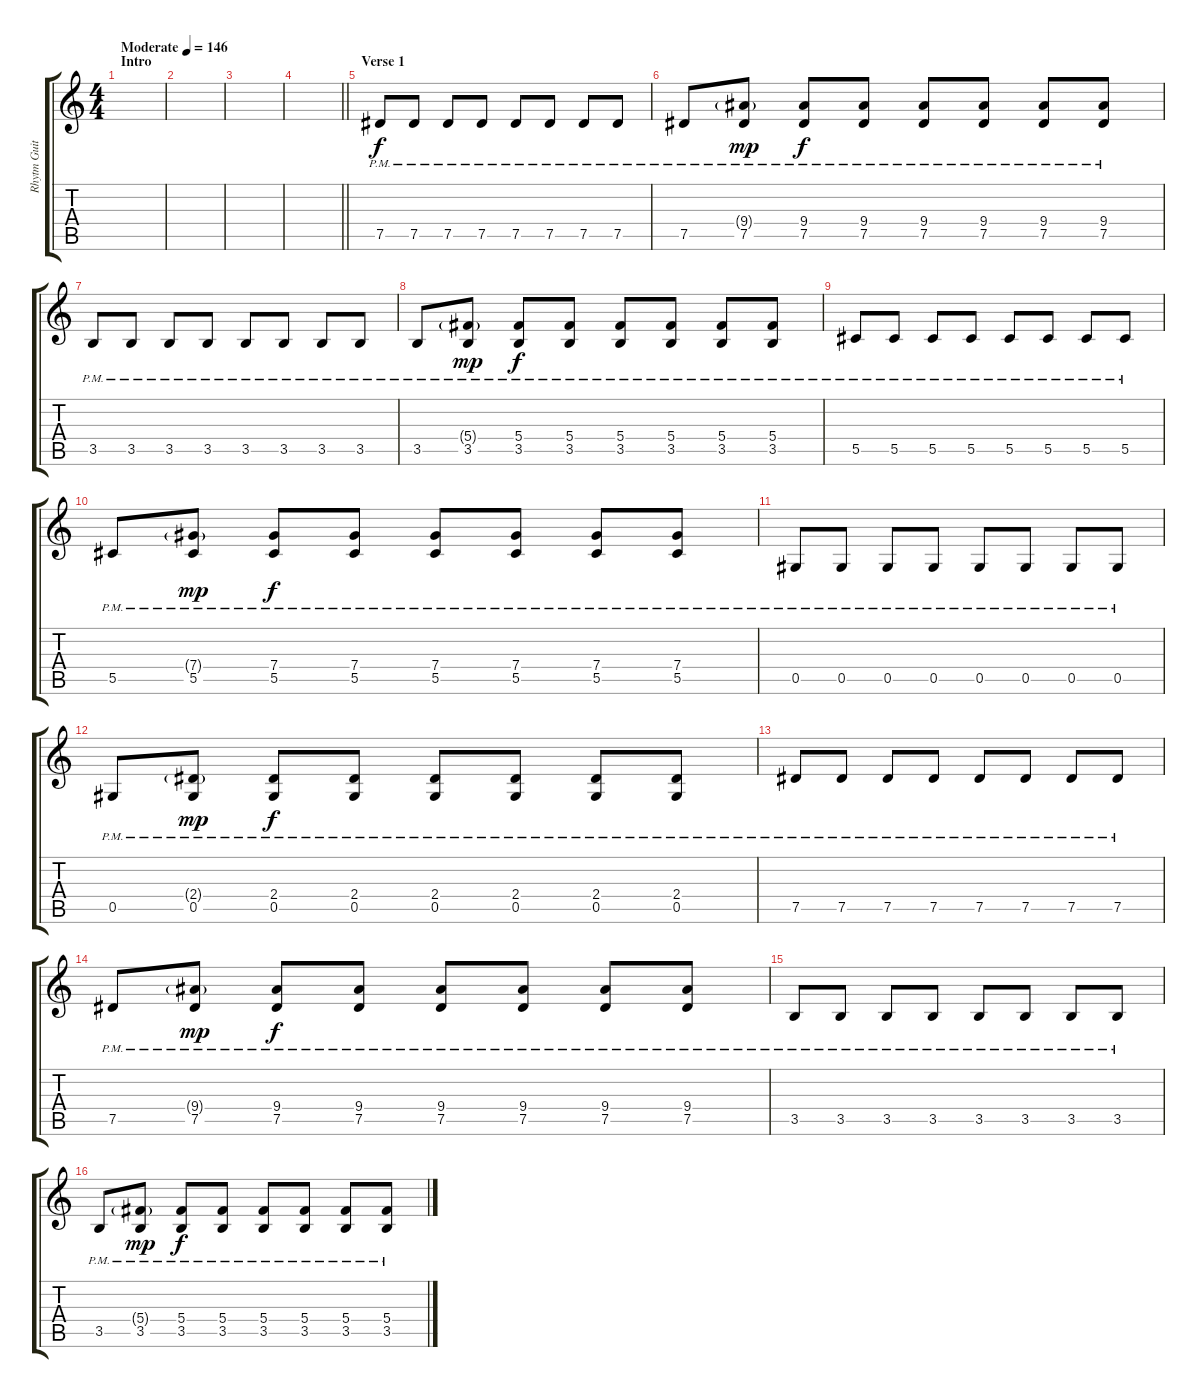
\track ("Rhytm Guitar [R]" "Rhytm Guit") {instrument distortionguitar}
\staff {score tabs}
\tuning (Eb4 Bb3 Gb3 Db3 Ab2 Db2) {hide}
\ts (4 4)
\section ("" "Intro")
\tempo (146 "Moderate")
\clef g2
\ks c
|
|
|
\barLineRight lightlight
|
\section ("" "Verse 1")
7.5{pm}.8 7.5{pm}.8 7.5{pm}.8 7.5{pm}.8 7.5{pm}.8 7.5{pm}.8 7.5{pm}.8 7.5{pm}.8 |
7.5{pm}.8 (9.4{g pm} 7.5{pm}).8{dy mp} (9.4{pm} 7.5{pm}).8{dy f} (9.4{pm} 7.5{pm}).8 (9.4{pm} 7.5{pm}).8 (9.4{pm} 7.5{pm}).8 (9.4{pm} 7.5{pm}).8 (9.4{pm} 7.5{pm}).8 |
3.5{pm}.8 3.5{pm}.8 3.5{pm}.8 3.5{pm}.8 3.5{pm}.8 3.5{pm}.8 3.5{pm}.8 3.5{pm}.8 |
3.5{pm}.8 (5.4{g pm} 3.5{pm}).8{dy mp} (5.4{pm} 3.5{pm}).8{dy f} (5.4{pm} 3.5{pm}).8 (5.4{pm} 3.5{pm}).8 (5.4{pm} 3.5{pm}).8 (5.4{pm} 3.5{pm}).8 (5.4{pm} 3.5{pm}).8 |
5.5{pm}.8 5.5{pm}.8 5.5{pm}.8 5.5{pm}.8 5.5{pm}.8 5.5{pm}.8 5.5{pm}.8 5.5{pm}.8 |
5.5{pm}.8 (7.4{g pm} 5.5{pm}).8{dy mp} (7.4{pm} 5.5{pm}).8{dy f} (7.4{pm} 5.5{pm}).8 (7.4{pm} 5.5{pm}).8 (7.4{pm} 5.5{pm}).8 (7.4{pm} 5.5{pm}).8 (7.4{pm} 5.5{pm}).8 |
0.5{pm}.8 0.5{pm}.8 0.5{pm}.8 0.5{pm}.8 0.5{pm}.8 0.5{pm}.8 0.5{pm}.8 0.5{pm}.8 |
0.5{pm}.8 (2.4{g pm} 0.5{pm}).8{dy mp} (2.4{pm} 0.5{pm}).8{dy f} (2.4{pm} 0.5{pm}).8 (2.4{pm} 0.5{pm}).8 (2.4{pm} 0.5{pm}).8 (2.4{pm} 0.5{pm}).8 (2.4{pm} 0.5{pm}).8 |
7.5{pm}.8 7.5{pm}.8 7.5{pm}.8 7.5{pm}.8 7.5{pm}.8 7.5{pm}.8 7.5{pm}.8 7.5{pm}.8 |
7.5{pm}.8 (9.4{g pm} 7.5{pm}).8{dy mp} (9.4{pm} 7.5{pm}).8{dy f} (9.4{pm} 7.5{pm}).8 (9.4{pm} 7.5{pm}).8 (9.4{pm} 7.5{pm}).8 (9.4{pm} 7.5{pm}).8 (9.4{pm} 7.5{pm}).8 |
3.5{pm}.8 3.5{pm}.8 3.5{pm}.8 3.5{pm}.8 3.5{pm}.8 3.5{pm}.8 3.5{pm}.8 3.5{pm}.8 |
3.5{pm}.8 (5.4{g pm} 3.5{pm}).8{dy mp} (5.4{pm} 3.5{pm}).8{dy f} (5.4{pm} 3.5{pm}).8 (5.4{pm} 3.5{pm}).8 (5.4{pm} 3.5{pm}).8 (5.4{pm} 3.5{pm}).8 (5.4{pm} 3.5{pm}).8
